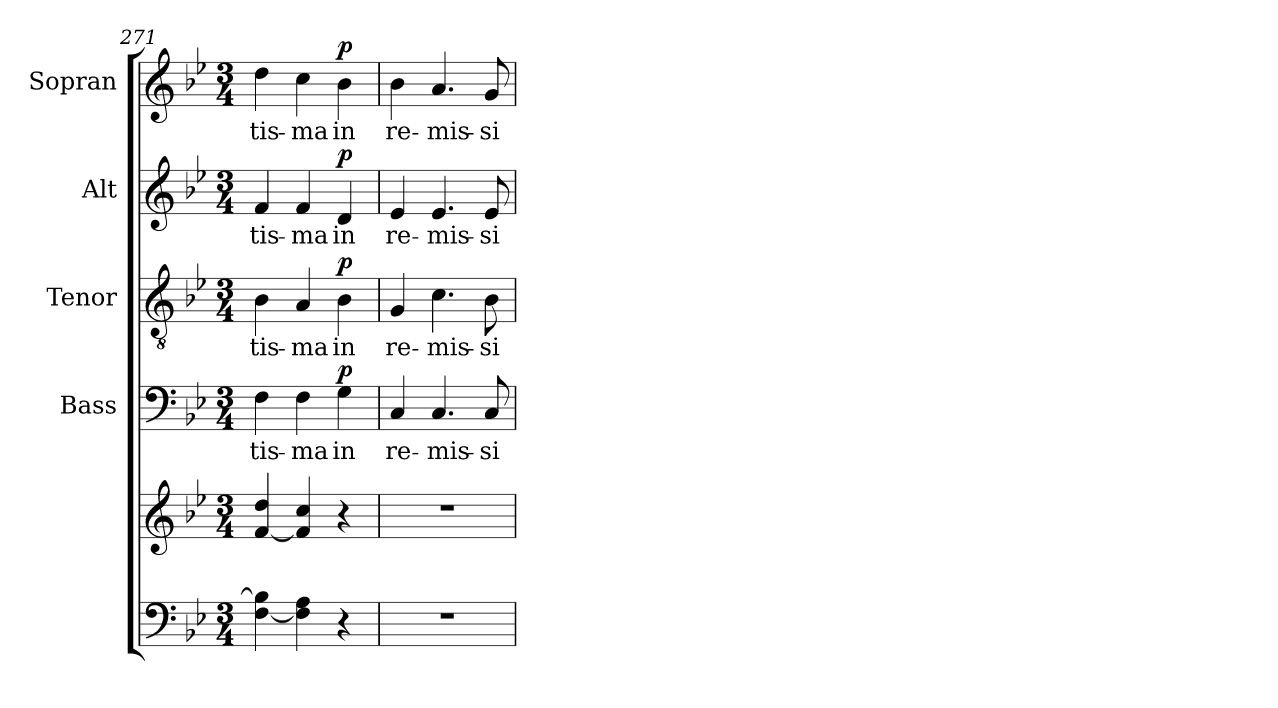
**kern	**kern	**kern	**text	**dynam	**kern	**text	**dynam	**kern	**text	**dynam	**kern	**text	**dynam
*part5	*part5	*part4	*part4	*part4	*part3	*part3	*part3	*part2	*part2	*part2	*part1	*part1	*part1
*staff6	*staff5	*staff4	*staff4	*staff4	*staff3	*staff3	*staff3	*staff2	*staff2	*staff2	*staff1	*staff1	*staff1
*	*	*I"Bass	*	*	*I"Tenor	*	*	*I"Alt	*	*	*I"Sopran	*	*
*	*	*I'B.	*	*	*I'T.	*	*	*I'A.	*	*	*I'S.	*	*
*clefF4	*clefG2	*clefF4	*	*	*clefGv2	*	*	*clefG2	*	*	*clefG2	*	*
*k[b-e-]	*k[b-e-]	*k[b-e-]	*	*	*k[b-e-]	*	*	*k[b-e-]	*	*	*k[b-e-]	*	*
*B-:	*B-:	*B-:	*	*	*B-:	*	*	*B-:	*	*	*B-:	*	*
*M3/4	*M3/4	*M3/4	*	*	*M3/4	*	*	*M3/4	*	*	*M3/4	*	*
=271	=271	=271	=271	=271	=271	=271	=271	=271	=271	=271	=271	=271	=271
!	!	!	!LO:LY:b	!	!	!LO:LY:b	!	!	!LO:LY:b	!	!	!LO:LY:b	!
[<4F\ 4B-\]	[4f/ 4dd/	4F\	-tis-	.	4B-\	-tis-	.	4f/	-tis-	.	4dd\	-tis-	.
!	!	!	!LO:LY:b	!	!	!LO:LY:b	!	!	!LO:LY:b	!	!	!LO:LY:b	!
4F\] 4A\	4f/] 4cc/	4F\	-ma	.	4A/	-ma	.	4f/	-ma	.	4cc\	-ma	.
!	!	!	!LO:LY:b	!LO:DY:a	!	!LO:LY:b	!LO:DY:a	!	!LO:LY:b	!LO:DY:a	!	!LO:LY:b	!LO:DY:a
4r	4r	4G\	in	p	4B-\	in	p	4d/	in	p	4b-\	in	p
=272	=272	=272	=272	=272	=272	=272	=272	=272	=272	=272	=272	=272	=272
!	!	!	!LO:LY:b	!	!	!LO:LY:b	!	!	!LO:LY:b	!	!	!LO:LY:b	!
2.r	2.r	4C/	re-	.	4G/	re-	.	4e-/	re-	.	4b-\	re-	.
!	!	!	!LO:LY:b	!	!	!LO:LY:b	!	!	!LO:LY:b	!	!	!LO:LY:b	!
.	.	4.C/	-mis-	.	4.c\	-mis-	.	4.e-/	-mis-	.	4.a/	-mis-	.
!	!	!	!LO:LY:b	!	!	!LO:LY:b	!	!	!LO:LY:b	!	!	!LO:LY:b	!
.	.	8C/	-si-	.	8B-\	-si-	.	8e-/	-si-	.	8g/	-si-	.
=	=	=	=	=	=	=	=	=	=	=	=	=	=
*-	*-	*-	*-	*-	*-	*-	*-	*-	*-	*-	*-	*-	*-
